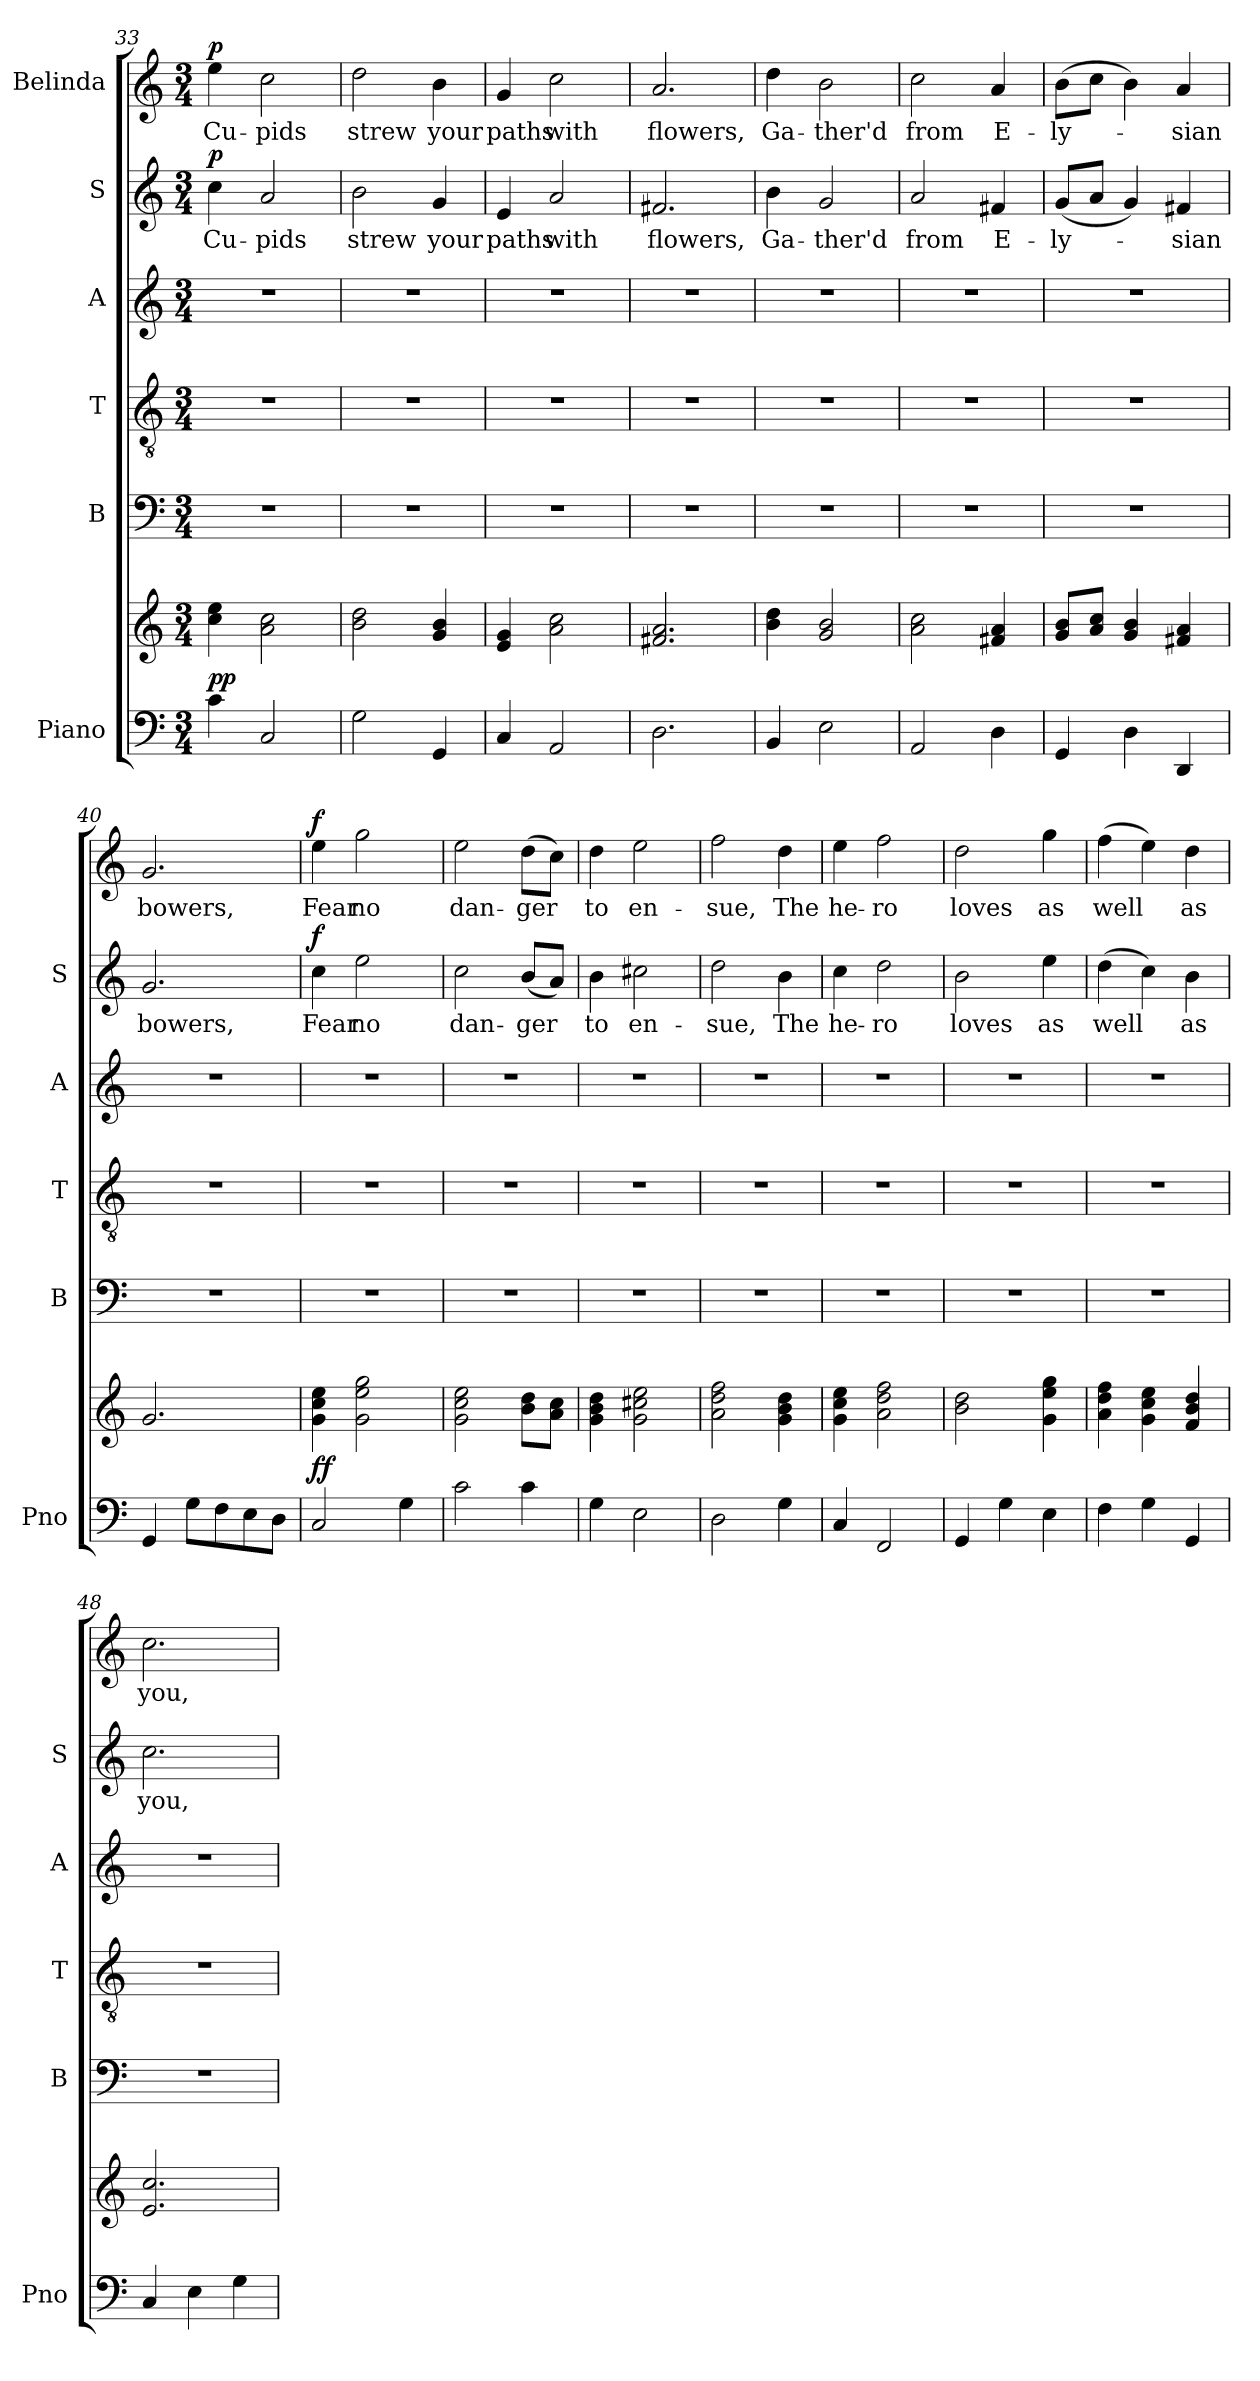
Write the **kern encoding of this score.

**kern	**kern	**dynam	**kern	**kern	**kern	**kern	**text	**dynam	**kern	**text	**dynam
*part6	*part6	*part6	*part5	*part4	*part3	*part2	*part2	*part2	*part1	*part1	*part1
*staff7	*staff6	*staff6/7	*staff5	*staff4	*staff3	*staff2	*staff2	*staff2	*staff1	*staff1	*staff1
*I"Piano	*	*	*I"B	*I"T	*I"A	*I"S	*	*	*I"Belinda	*	*
*I'Pno	*	*	*I'B	*I'T	*I'A	*I'S	*	*	*	*	*
!!LO:LB:g=z
*clefF4	*clefG2	*	*clefF4	*clefGv2	*clefG2	*clefG2	*	*	*clefG2	*	*
*k[]	*k[]	*	*k[]	*k[]	*k[]	*k[]	*	*	*k[]	*	*
*M3/4	*M3/4	*	*M3/4	*M3/4	*M3/4	*M3/4	*	*	*M3/4	*	*
=33	=33	=33	=33	=33	=33	=33	=33	=33	=33	=33	=33
!	!	!LO:DY:a=2	!	!	!	!	!LO:LY:b	!	!	!LO:LY:b	!
!	!	!LO:DY:n=1:a	!	!	!	!	!	!LO:DY:a	!	!	!LO:DY:a
4c\	4cc\ 4ee\	p p	2.r	2.r	2.r	4cc\	Cu-	p	4ee\	Cu-	p
!	!	!	!	!	!	!	!LO:LY:b	!	!	!LO:LY:b	!
2C/	2a\ 2cc\	.	.	.	.	2a/	-pids	.	2cc\	-pids	.
=34	=34	=34	=34	=34	=34	=34	=34	=34	=34	=34	=34
!	!	!	!	!	!	!	!LO:LY:b	!	!	!LO:LY:b	!
2G\	2b\ 2dd\	.	2.r	2.r	2.r	2b\	strew	.	2dd\	strew	.
!	!	!	!	!	!	!	!LO:LY:b	!	!	!LO:LY:b	!
4GG/	4g/ 4b/	.	.	.	.	4g/	your	.	4b\	your	.
=35	=35	=35	=35	=35	=35	=35	=35	=35	=35	=35	=35
!	!	!	!	!	!	!	!LO:LY:b	!	!	!LO:LY:b	!
4C/	4e/ 4g/	.	2.r	2.r	2.r	4e/	paths	.	4g/	paths	.
!	!	!	!	!	!	!	!LO:LY:b	!	!	!LO:LY:b	!
2AA/	2a\ 2cc\	.	.	.	.	2a/	with	.	2cc\	with	.
=36	=36	=36	=36	=36	=36	=36	=36	=36	=36	=36	=36
!	!	!	!	!	!	!	!LO:LY:b	!	!	!LO:LY:b	!
2.D\	2.f#X/ 2.a/	.	2.r	2.r	2.r	2.f#X/	flowers,	.	2.a/	flowers,	.
=37	=37	=37	=37	=37	=37	=37	=37	=37	=37	=37	=37
!	!	!	!	!	!	!	!LO:LY:b	!	!	!LO:LY:b	!
4BB/	4b\ 4dd\	.	2.r	2.r	2.r	4b\	Ga-	.	4dd\	Ga-	.
!	!	!	!	!	!	!	!LO:LY:b	!	!	!LO:LY:b	!
2E\	2g/ 2b/	.	.	.	.	2g/	-ther'd	.	2b\	-ther'd	.
=38	=38	=38	=38	=38	=38	=38	=38	=38	=38	=38	=38
!	!	!	!	!	!	!	!LO:LY:b	!	!	!LO:LY:b	!
2AA/	2a\ 2cc\	.	2.r	2.r	2.r	2a/	from	.	2cc\	from	.
!	!	!	!	!	!	!	!LO:LY:b	!	!	!LO:LY:b	!
4D\	4f#X/ 4a/	.	.	.	.	4f#X/	E-	.	4a/	E-	.
=39	=39	=39	=39	=39	=39	=39	=39	=39	=39	=39	=39
!	!	!	!	!	!	!	!LO:LY:b	!	!	!LO:LY:b	!
4GG/	8g/ 8b/L	.	2.r	2.r	2.r	(<8g/L	-ly-	.	(>8b\L	-ly-	.
.	8a/ 8cc/J	.	.	.	.	8a/J	.	.	8cc\J	.	.
4D\	4g/ 4b/	.	.	.	.	4g/)	.	.	4b\)	.	.
!	!	!	!	!	!	!	!LO:LY:b	!	!	!LO:LY:b	!
4DD/	4f#X/ 4a/	.	.	.	.	4f#X/	-sian	.	4a/	-sian	.
=40	=40	=40	=40	=40	=40	=40	=40	=40	=40	=40	=40
!	!	!	!	!	!	!	!LO:LY:b	!	!	!LO:LY:b	!
4GG/	2.g/	.	2.r	2.r	2.r	2.g/	bowers,	.	2.g/	bowers,	.
8G\L	.	.	.	.	.	.	.	.	.	.	.
8F\	.	.	.	.	.	.	.	.	.	.	.
8E\	.	.	.	.	.	.	.	.	.	.	.
8D\J	.	.	.	.	.	.	.	.	.	.	.
!!LO:LB:g=z
=41	=41	=41	=41	=41	=41	=41	=41	=41	=41	=41	=41
!	!	!LO:DY:a=2	!	!	!	!	!LO:LY:b	!	!	!LO:LY:b	!
!	!	!LO:DY:n=1:a	!	!	!	!	!	!LO:DY:a	!	!	!LO:DY:a
2C/	4g\ 4cc\ 4ee\	f f	2.r	2.r	2.r	4cc\	Fear	f	4ee\	Fear	f
!	!	!	!	!	!	!	!LO:LY:b	!	!	!LO:LY:b	!
.	2g\ 2ee\ 2gg\	.	.	.	.	2ee\	no	.	2gg\	no	.
4G\	.	.	.	.	.	.	.	.	.	.	.
=42	=42	=42	=42	=42	=42	=42	=42	=42	=42	=42	=42
!	!	!	!	!	!	!	!LO:LY:b	!	!	!LO:LY:b	!
2c\	2g\ 2cc\ 2ee\	.	2.r	2.r	2.r	2cc\	dan-	.	2ee\	dan-	.
!	!	!	!	!	!	!	!LO:LY:b	!	!	!LO:LY:b	!
4c\	8b\ 8dd\L	.	.	.	.	(<8b/L	-ger	.	(>8dd\L	-ger	.
.	8a\ 8cc\J	.	.	.	.	8a/J)	.	.	8cc\J)	.	.
=43	=43	=43	=43	=43	=43	=43	=43	=43	=43	=43	=43
!	!	!	!	!	!	!	!LO:LY:b	!	!	!LO:LY:b	!
4G\	4g\ 4b\ 4dd\	.	2.r	2.r	2.r	4b\	to	.	4dd\	to	.
!	!	!	!	!	!	!	!LO:LY:b	!	!	!LO:LY:b	!
2E\	2g\ 2cc#X\ 2ee\	.	.	.	.	2cc#X\	en-	.	2ee\	en-	.
=44	=44	=44	=44	=44	=44	=44	=44	=44	=44	=44	=44
!	!	!	!	!	!	!	!LO:LY:b	!	!	!LO:LY:b	!
2D\	2a\ 2dd\ 2ff\	.	2.r	2.r	2.r	2dd\	-sue,	.	2ff\	-sue,	.
!	!	!	!	!	!	!	!LO:LY:b	!	!	!LO:LY:b	!
4G\	4g\ 4b\ 4dd\	.	.	.	.	4b\	The	.	4dd\	The	.
=45	=45	=45	=45	=45	=45	=45	=45	=45	=45	=45	=45
!	!	!	!	!	!	!	!LO:LY:b	!	!	!LO:LY:b	!
4C/	4g\ 4cc\ 4ee\	.	2.r	2.r	2.r	4cc\	he-	.	4ee\	he-	.
!	!	!	!	!	!	!	!LO:LY:b	!	!	!LO:LY:b	!
2FF/	2a\ 2dd\ 2ff\	.	.	.	.	2dd\	-ro	.	2ff\	-ro	.
=46	=46	=46	=46	=46	=46	=46	=46	=46	=46	=46	=46
!	!	!	!	!	!	!	!LO:LY:b	!	!	!LO:LY:b	!
4GG/	2b\ 2dd\	.	2.r	2.r	2.r	2b\	loves	.	2dd\	loves	.
4G\	.	.	.	.	.	.	.	.	.	.	.
!	!	!	!	!	!	!	!LO:LY:b	!	!	!LO:LY:b	!
4E\	4g\ 4ee\ 4gg\	.	.	.	.	4ee\	as	.	4gg\	as	.
=47	=47	=47	=47	=47	=47	=47	=47	=47	=47	=47	=47
!	!	!	!	!	!	!	!LO:LY:b	!	!	!LO:LY:b	!
4F\	4a\ 4dd\ 4ff\	.	2.r	2.r	2.r	(>4dd\	well	.	(>4ff\	well	.
4G\	4g\ 4cc\ 4ee\	.	.	.	.	4cc\)	.	.	4ee\)	.	.
!	!	!	!	!	!	!	!LO:LY:b	!	!	!LO:LY:b	!
4GG/	4f/ 4b/ 4dd/	.	.	.	.	4b\	as	.	4dd\	as	.
=48	=48	=48	=48	=48	=48	=48	=48	=48	=48	=48	=48
!	!	!	!	!	!	!	!LO:LY:b	!	!	!LO:LY:b	!
4C/	2.e/ 2.cc/	.	2.r	2.r	2.r	2.cc\	you,	.	2.cc\	you,	.
4E\	.	.	.	.	.	.	.	.	.	.	.
4G\	.	.	.	.	.	.	.	.	.	.	.
=	=	=	=	=	=	=	=	=	=	=	=
*-	*-	*-	*-	*-	*-	*-	*-	*-	*-	*-	*-
